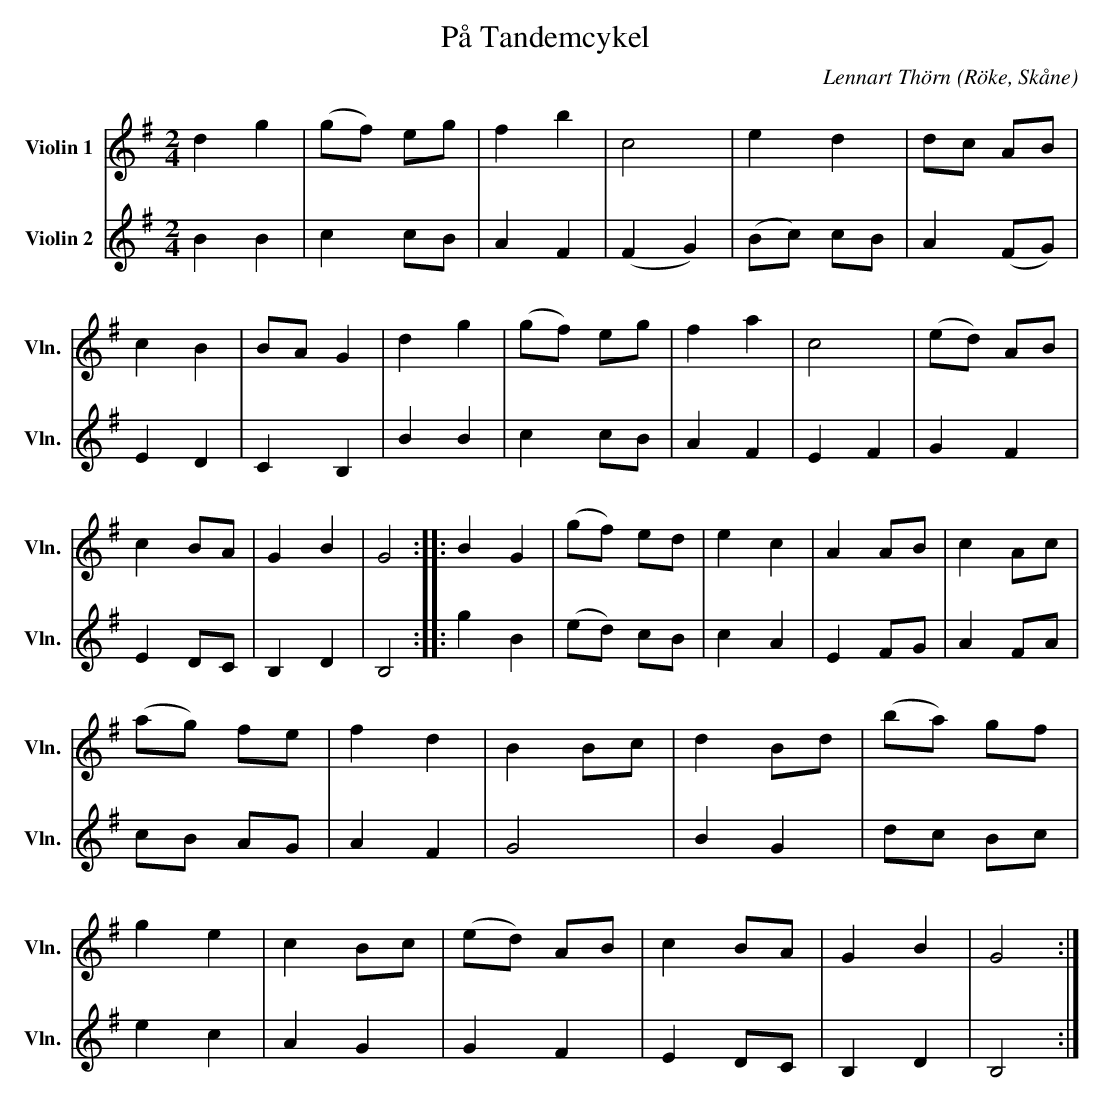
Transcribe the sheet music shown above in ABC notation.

X:1
T:På Tandemcykel
O:Röke, Skåne
C:Lennart Thörn
L:1/8
M:2/4
K:G
V:1 treble nm="Violin 1" snm="Vln."
V:2 treble nm="Violin 2" snm="Vln."
V:1
d2 g2 | (gf) eg | f2 b2 | c4 | e2 d2 | dc AB | c2 B2 | BA G2 | d2 g2 | (gf) eg | f2 a2 | c4 |
(ed) AB | c2 BA | G2 B2 | G4 :: B2 G2 | (gf) ed | e2 c2 | A2 AB | c2 Ac | (ag) fe | f2 d2 |
B2 Bc | d2 Bd | (ba) gf | g2 e2 | c2 Bc | (ed) AB | c2 BA | G2 B2 | G4 :|
V:2
B2 B2 | c2 cB | A2 F2 | (F2 G2) | (Bc) cB | A2 (FG) | E2 D2 | C2 B,2 | B2 B2 | c2 cB | A2 F2 |
E2 F2 | G2 F2 | E2 DC | B,2 D2 | B,4 :: g2 B2 | (ed) cB | c2 A2 | E2 FG | A2 FA | cB AG | A2 F2 |
G4 | B2 G2 | dc Bc | e2 c2 | A2 G2 | G2 F2 | E2 DC | B,2 D2 | B,4 :|
